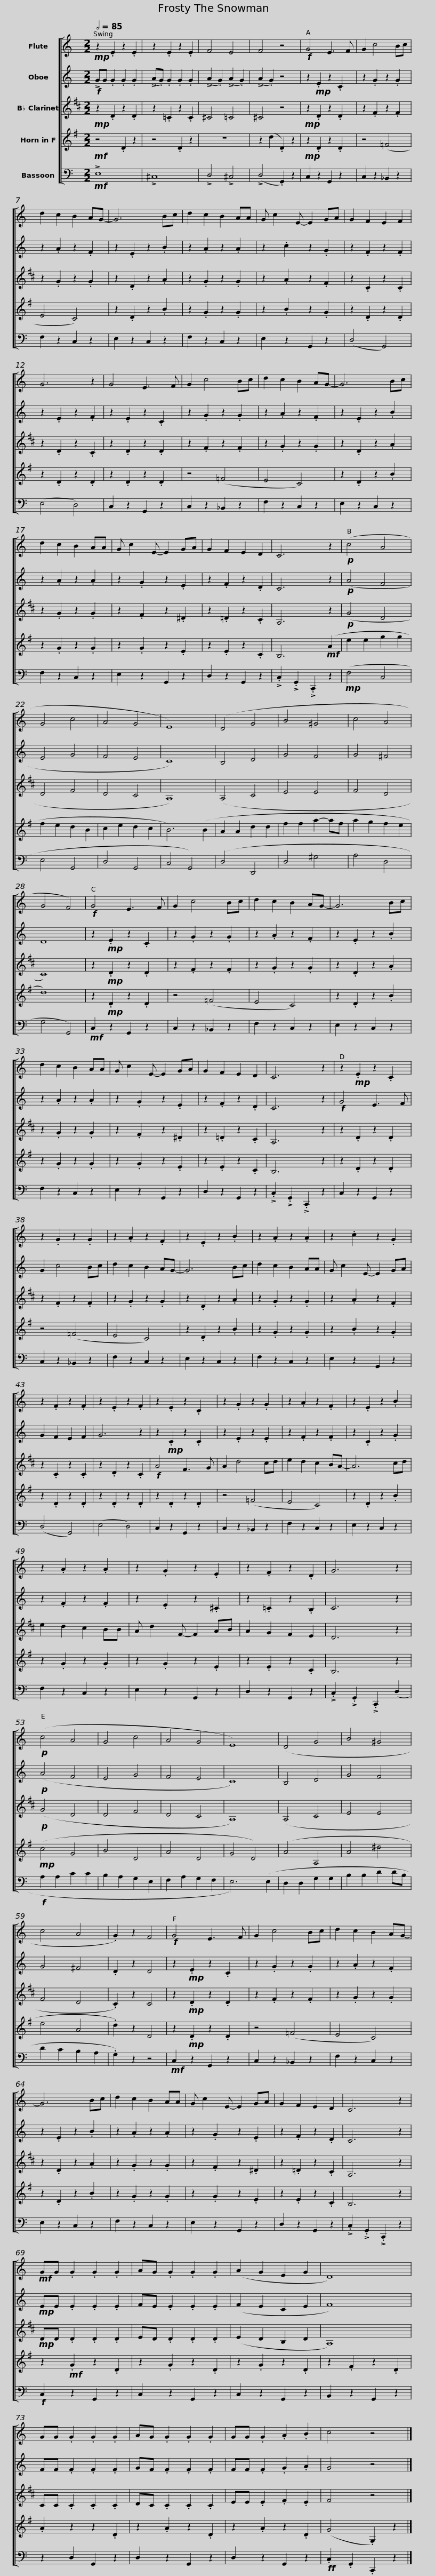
X:1
%%score [ 1 2 3 4 5 ]
L:1/8
Q:1/2=85
M:2/2
I:linebreak $
K:C
V:1 treble
V:2 treble
V:3 treble transpose=-2
V:4 treble transpose=-7
V:5 bass
V:1
!mp! z2 .E2 z2 .E2 | z2 .E2 z2 .E2 | F4 E4 | F4 z4 |!f! G4 E3 F | %5
 G2 c4 Bc |$ d2 c2 B2 AG- | G6 Bc | d2 c2 B2 AA | G c2 E- E2 GA | %10
 G2 F2 E2 F2 | G6 z2 | G4 E3 F |$ G2 c4 Bc | d2 c2 B2 AG- | %15
 G6 Bc | d2 c2 B2 AA | G c2 E- E2 GA | G2 F2 E2 D2 | C6 z2 |$ %20
!p! (c4 A4 | G4 c4 | A4 G4 | E8) | (D4 G4 | %25
 B4 ^G4 | c4 A4 | G4 F4) |$!f! G4 E3 F | G2 c4 Bc | %30
 d2 c2 B2 AG- | G6 Bc | d2 c2 B2 AA | G c2 E- E2 GA |$ G2 F2 E2 D2 | %35
 C6 z2 | z2!mp! .E2 z2 .C2 | z2 .G2 z2 .G2 | z2 .A2 z2 .F2 | z2 .E2 z2 .B2 | %40
 z2 .A2 z2 .A2 |$ z2 .c2 z2 .G2 | z2 .F2 z2 .F2 | z2 .E2 z2 .F2 | z2 .E2 z2 .C2 | %45
 z2 .G2 z2 .G2 | z2 .A2 z2 .F2 | z2 .E2 z2 .B2 |$ z2 .A2 z2 .A2 | z2 .G2 z2 .E2 | %50
 z2 .F2 z2 .D2 | G6 z2 |!p! (c4 A4 | G4 c4 | A4 G4 | %55
 E8) |$ (D4 G4 | B4 ^G4 | c4 A4 | .G2) z2 F4 | %60
!f! G4 E3 F | G2 c4 Bc | d2 c2 B2 AG- |$ G6 Bc | d2 c2 B2 AA | %65
 G c2 E- E2 GA | G2 F2 E2 D2 | C6 z2 |!mf! GG .G2 .G2 .G2 | AG .G2 .G2 .G2 |$ %70
 (A2 G2 E2 G2 | D8) | GG .G2 .G2 .G2 | AG .G2 .G2 .G2 | GG .G2 .A2 .B2 | %75
 c4 z4 |] %76
V:2
!f! !>!GG .G2 .G2 .G2 | (!>!A.G) .G2 .G2 .G2 | (!>!A2 .G2) (!>!A2 .G2) | (!>!A2 .G2) z4 | z2!mp! .E2 z2 .C2 | %5
 z2 .G2 z2 .G2 |$ z2 .A2 z2 .F2 | z2 .E2 z2 .B2 | z2 .A2 z2 .A2 | z2 .c2 z2 .G2 | %10
 z2 .F2 z2 .F2 | z2 .E2 z2 .F2 | z2 .E2 z2 .C2 |$ z2 .G2 z2 .G2 | z2 .A2 z2 .F2 | %15
 z2 .E2 z2 .B2 | z2 .A2 z2 .A2 | z2 .G2 z2 .E2 | z2 .F2 z2 .D2 | C6 z2 |$ %20
!p! (A4 F4 | E4 G4 | F4 E4 | C8) | B,4 D4 | %25
 G4 F4 | G4 ^F4 | D8 |$ z2!mp! .E2 z2 .C2 | z2 .G2 z2 .G2 | %30
 z2 .A2 z2 .F2 | z2 .E2 z2 .B2 | z2 .A2 z2 .A2 | z2 .G2 z2 .E2 |$ z2 .F2 z2 .D2 | %35
 C6 z2 |!f! G4 E3 F | G2 c4 Bc | d2 c2 B2 AG- | G6 Bc | %40
 d2 c2 B2 AA |$ G c2 E- E2 GA | G2 F2 E2 F2 | G6 z2 | z2!mp! .C2 z2 .C2 | %45
 z2 .E2 z2 .E2 | z2 .F2 z2 .F2 | z2 .C2 z2 .G2 |$ z2 .F2 z2 .F2 | z2 .E2 z2 .^C2 | %50
 z2 .=C2 z2 .B,2 | C6 z2 |!p! (A4 F4 | E4 G4 | F4 E4 | %55
 C8) |$ B,4 D4 | G4 F4 | G4 ^F4 | .D2 z2 D4 | %60
 z2!mp! .E2 z2 .C2 | z2 .G2 z2 .G2 | z2 .A2 z2 .F2 |$ z2 .E2 z2 .B2 | z2 .A2 z2 .A2 | %65
 z2 .G2 z2 .E2 | z2 .F2 z2 .D2 | C6 z2 |!mp! EE .E2 .E2 .E2 | FE .E2 .E2 .E2 |$ %70
 (F2 E2 C2 E2 | F8) | FF .F2 .F2 .F2 | GF .F2 .F2 .F2 | FF .F2 .G2 .A2 | %75
 G4 z4 |] %76
V:3
[K:D]!mp! z2 .D2 z2 .D2 | z2 .=C2 z2 .C2 | ^C4 =C4 | ^C4 z4 |!mp! z2 .D2 z2 .D2 | %5
 z2 .F2 z2 .F2 |$ z2 .G2 z2 .G2 | z2 .D2 z2 .A2 | z2 .G2 z2 .G2 | z2 .A2 z2 .F2 | %10
 z2 .C2 z2 .C2 | z2 .D2 z2 .C2 | z2 .D2 z2 .D2 |$ z2 .F2 z2 .F2 | z2 .G2 z2 .G2 | %15
 z2 .D2 z2 .A2 | z2 .G2 z2 .G2 | z2 .F2 z2 .^D2 | z2 .=D2 z2 .C2 | A,6 z2 |$ %20
!p! (G4 D4 | D4 F4 | D4 C4 | A,8) | (A,4 C4 | %25
 E4 E4 | F4 D4 | C8) |$ z2!mp! .D2 z2 .D2 | z2 .F2 z2 .F2 | %30
 z2 .G2 z2 .G2 | z2 .D2 z2 .A2 | z2 .G2 z2 .G2 | z2 .F2 z2 .^D2 |$ z2 .=D2 z2 .C2 | %35
 A,6 z2 | z2 .D2 z2 .D2 | z2 .F2 z2 .F2 | z2 .G2 z2 .G2 | z2 .D2 z2 .A2 | %40
 z2 .G2 z2 .G2 |$ z2 .A2 z2 .F2 | z2 .C2 z2 .C2 | z2 .D2 z2 .C2 |!f! A4 F3 G | %45
 A2 d4 cd | e2 d2 c2 BA- | A6 cd |$ e2 d2 c2 BB | A d2 F- F2 AB | %50
 A2 G2 F2 E2 | D6 z2 |!p! (G4 D4 | D4 F4 | D4 C4 | %55
 A,8) |$ (A,4 C4 | E4 E4 | F4 D4 | .C2) z2 C4 | %60
 z2!mp! .D2 z2 .D2 | z2 .F2 z2 .F2 | z2 .G2 z2 .G2 |$ z2 .D2 z2 .A2 | z2 .G2 z2 .G2 | %65
 z2 .F2 z2 .^D2 | z2 .=D2 z2 .C2 | A,6 z2 |!mp! DD .D2 .D2 .D2 | ED .D2 .D2 .D2 |$ %70
 (E2 D2 B,2 D2 | A,8) | CC .C2 .C2 .C2 | DC .C2 .C2 .C2 | EE .E2 .F2 .E2 | %75
 F4 z4 |] %76
V:4
[K:G]!mf! z4 .D2 z2 | z4 .D2 z2 | z8 | z2 (d2 .D2) z2 |!mp! z2 .D2 z2 .D2 | %5
 z4 (=F4 |$ E4 C4) | z2 .D2 z2 .B2 | z2 .G2 z2 .G2 | z2 .B2 z2 .G2 | %10
 z2 .D2 z2 .D2 | z2 .D2 z2 .D2 | z2 .D2 z2 .D2 |$ z4 (=F4 | E4 C4) | %15
 z2 .D2 z2 .B2 | z2 .G2 z2 .G2 | z2 .G2 z2 .E2 | z2 .E2 z2 .C2 | B,6!mf! (A2 |$ %20
 e2 e2 g2 g2 | f2 e2 d2 B2 | c2 e2 d2 c2 | B6) (B2 | A2 A2 d2 d2 | %25
 f2 f2 a2- af | a2 g2 f2 e2 | d8) |$ z2!mp! .D2 z2 .D2 | z4 (=F4 | %30
 E4 C4) | z2 .D2 z2 .B2 | z2 .G2 z2 .G2 | z2 .G2 z2 .E2 |$ z2 .E2 z2 .C2 | %35
 B,6 z2 | z2 .D2 z2 .D2 | z4 (=F4 | E4 C4) | z2 .D2 z2 .B2 | %40
 z2 .G2 z2 .G2 |$ z2 .B2 z2 .G2 | z2 .D2 z2 .D2 | z2 .D2 z2 .D2 | z2 .D2 z2 .D2 | %45
 z4 (=F4 | E4 C4) | z2 .D2 z2 .B2 |$ z2 .G2 z2 .G2 | z2 .G2 z2 .E2 | %50
 z2 .E2 z2 .C2 | B,6 z2 |!mp! (c4 G4 | B4 D4 | A4 D4 | %55
 G4 D4) |$ (A4 A,4 | A4 ^d4 | e4 A4 | .d2) z2 D4 | %60
 z2!mp! .D2 z2 .D2 | z4 (=F4 | E4 C4) |$ z2 .D2 z2 .B2 | z2 .G2 z2 .G2 | %65
 z2 .G2 z2 .E2 | z2 .E2 z2 .C2 | B,6 z2 | z2!mf! .G2 z2 .D2 | z2 .G2 z2 .D2 |$ %70
 z2 .G2 z2 .D2 | z2 .F2 z2 .D2 | .A2 z2 z2 .D2 | z2 .A2 z2 .D2 | z2 .A2 z2 .D2 | %75
 (G4 .G,2) z2 |] %76
V:5
!mf! !>!E,8 | !>!^C,8 | !>!D,4 !>!^C,4 | (!>!D,4 .G,,2) z2 | C,2 z2 G,,2 z2 | %5
 C,2 z2 _B,,2 z2 |$ F,2 z2 C,2 z2 | E,2 z2 C,2 z2 | F,2 z2 C,2 z2 | E,2 z2 G,,2 z2 | %10
 (D,4 G,,4) | (E,4 D,4) | C,2 z2 G,,2 z2 |$ C,2 z2 _B,,2 z2 | F,2 z2 C,2 z2 | %15
 E,2 z2 C,2 z2 | F,2 z2 C,2 z2 | E,2 z2 G,,2 z2 | D,2 z2 G,,2 z2 | !>!.C,2 !>!.G,,2 !>!.C,,2 z2 |$ %20
!mp! (F,4 C,4 | E,4 G,,4 | D,4 G,,4 | C,4 G,,4) | (D,4 D,,4 | %25
 D,4 ^G,4 | A,4 D,4 | G,4 G,,4) |$!mf! C,2 z2 G,,2 z2 | C,2 z2 _B,,2 z2 | %30
 F,2 z2 C,2 z2 | E,2 z2 C,2 z2 | F,2 z2 C,2 z2 | E,2 z2 G,,2 z2 |$ D,2 z2 G,,2 z2 | %35
 !>!.C,2 !>!.G,,2 !>!.C,,2 z2 | C,2 z2 G,,2 z2 | C,2 z2 _B,,2 z2 | F,2 z2 C,2 z2 | E,2 z2 C,2 z2 | %40
 F,2 z2 C,2 z2 |$ E,2 z2 G,,2 z2 | (D,4 G,,4) | (E,4 D,4) | C,2 z2 G,,2 z2 | %45
 C,2 z2 _B,,2 z2 | F,2 z2 C,2 z2 | E,2 z2 C,2 z2 |$ F,2 z2 C,2 z2 | E,2 z2 G,,2 z2 | %50
 D,2 z2 G,,2 z2 | !>!.C,2 !>!.G,,2 !>!.C,,2 (D,2 |!f! A,2 A,2 C2 C2 | B,2 A,2 G,2 E,2 | F,2 A,2 G,2 F,2 | %55
 E,6) (E,2 |$ D,2 D,2 G,2 G,2 | B,2 B,2 D2 DB, | D2 C2 B,2 A,2 | .G,2) z2 z4 | %60
!mf! C,2 z2 G,,2 z2 | C,2 z2 _B,,2 z2 | F,2 z2 C,2 z2 |$ E,2 z2 C,2 z2 | F,2 z2 C,2 z2 | %65
 E,2 z2 G,,2 z2 | D,2 z2 G,,2 z2 | !>!.C,2 !>!.G,,2 !>!.C,,2 z2 |!f! C,2 z2 G,,2 z2 | C,2 z2 G,,2 z2 |$ %70
 C,2 z2 G,,2 z2 | B,,2 z2 G,,2 z2 | z2 D,2 G,,2 z2 | D,2 z2 G,,2 z2 | D,2 z2 G,,2 z2 | %75
!ff! .C,2 .G,,2 .C,,2 z2 |] %76
